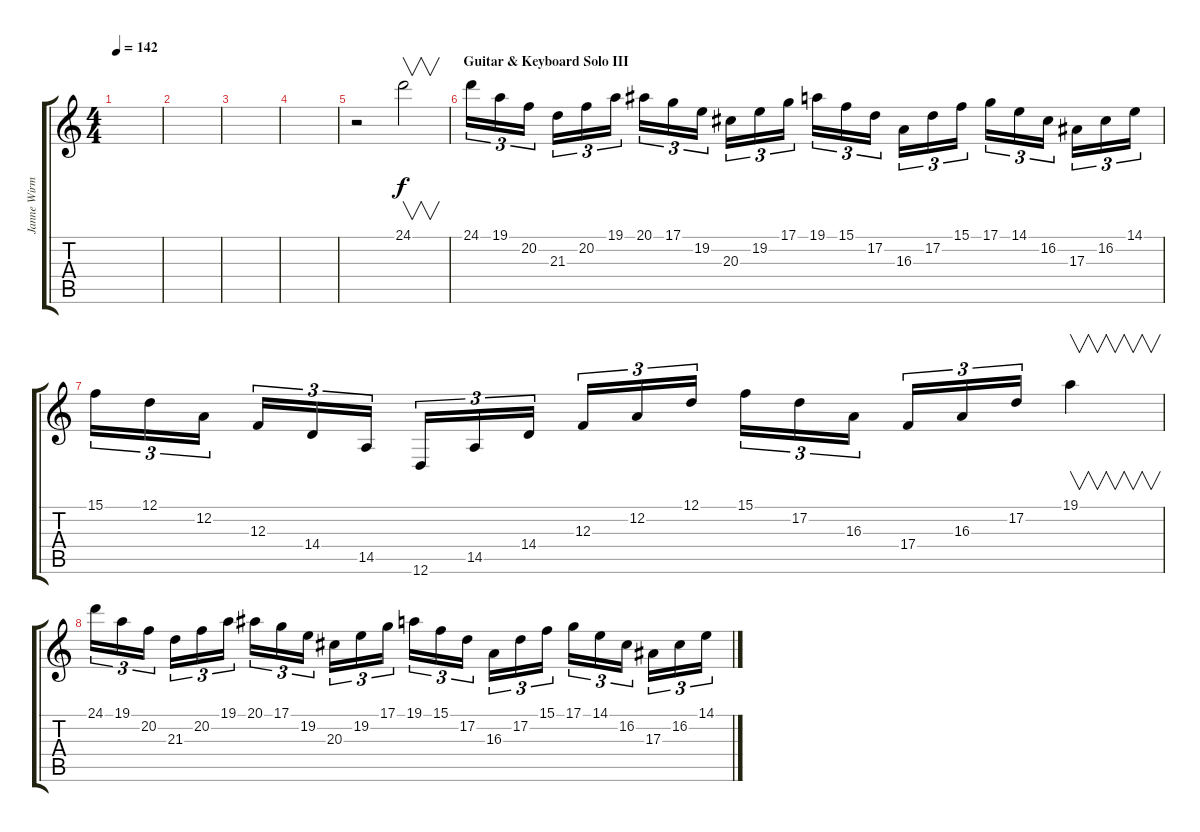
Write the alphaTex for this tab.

\track ("Janne Wirman" "Janne Wirm") {instrument lead1square}
\staff {score tabs}
\tuning (D4 A3 F3 C3 G2 D2) {hide}
\ts (4 4)
\tempo 142
\clef g2
\ks c
|
|
|
|
r.2 24.1.2{v} |
\section ("" "Guitar & Keyboard Solo III")
24.1.16{tu (3 2)} 19.1.16{tu (3 2)} 20.2.16{tu (3 2)} 21.3.16{tu (3 2)} 20.2.16{tu (3 2)} 19.1.16{tu (3 2)} 20.1.16{tu (3 2)} 17.1.16{tu (3 2)} 19.2.16{tu (3 2)} 20.3.16{tu (3 2)} 19.2.16{tu (3 2)} 17.1.16{tu (3 2)} 19.1.16{tu (3 2)} 15.1.16{tu (3 2)} 17.2.16{tu (3 2)} 16.3.16{tu (3 2)} 17.2.16{tu (3 2)} 15.1.16{tu (3 2)} 17.1.16{tu (3 2)} 14.1.16{tu (3 2)} 16.2.16{tu (3 2)} 17.3.16{tu (3 2)} 16.2.16{tu (3 2)} 14.1.16{tu (3 2)} |
15.1.16{tu (3 2)} 12.1.16{tu (3 2)} 12.2.16{tu (3 2)} 12.3.16{tu (3 2)} 14.4.16{tu (3 2)} 14.5.16{tu (3 2)} 12.6.16{tu (3 2)} 14.5.16{tu (3 2)} 14.4.16{tu (3 2)} 12.3.16{tu (3 2)} 12.2.16{tu (3 2)} 12.1.16{tu (3 2)} 15.1.16{tu (3 2)} 17.2.16{tu (3 2)} 16.3.16{tu (3 2)} 17.4.16{tu (3 2)} 16.3.16{tu (3 2)} 17.2.16{tu (3 2)} 19.1.4{v} |
24.1.16{tu (3 2)} 19.1.16{tu (3 2)} 20.2.16{tu (3 2)} 21.3.16{tu (3 2)} 20.2.16{tu (3 2)} 19.1.16{tu (3 2)} 20.1.16{tu (3 2)} 17.1.16{tu (3 2)} 19.2.16{tu (3 2)} 20.3.16{tu (3 2)} 19.2.16{tu (3 2)} 17.1.16{tu (3 2)} 19.1.16{tu (3 2)} 15.1.16{tu (3 2)} 17.2.16{tu (3 2)} 16.3.16{tu (3 2)} 17.2.16{tu (3 2)} 15.1.16{tu (3 2)} 17.1.16{tu (3 2)} 14.1.16{tu (3 2)} 16.2.16{tu (3 2)} 17.3.16{tu (3 2)} 16.2.16{tu (3 2)} 14.1.16{tu (3 2)}
